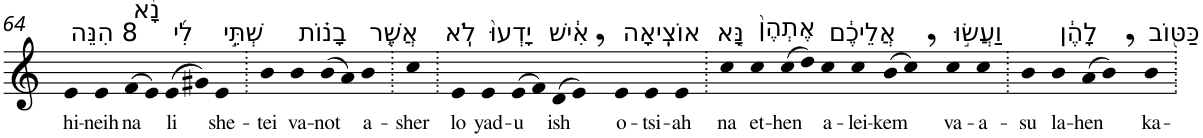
**kern	**text
*part1	*part1
*staff1	*staff1
*I"Piano	*
*I'Pno	*
!!LO:PB:g=z
*clefG2	*
*k[]	*
=64	=64
!LO:TX:a:t=8 הִנֵּה	!
!	!LO:LY:b
4e	hi-
!	!LO:LY:b
4e	-neih
!LO:TX:a:t=נָ֨א	!
!	!LO:LY:b
(>8f	na
8e)	.
!LO:TX:a:t=לִ֜י	!
!	!LO:LY:b
(>8e	li
8g#X)	.
!LO:TX:a:t=שְׁתֵּ֣י	!
!	!LO:LY:b
4e	she-
=65.	=65.
!	!LO:LY:b
4b	-tei
!LO:TX:a:t=בָנ֗וֹת	!
!	!LO:LY:b
4b	va-
!	!LO:LY:b
(>8b	-not
8a)	.
!LO:TX:a:t=אֲשֶׁ֤ר	!
!	!LO:LY:b
4b	a-
=66.	=66.
!	!LO:LY:b
4cc	-sher
=67.	=67.
!LO:TX:a:t=לֹֽא	!
!	!LO:LY:b
4e	lo
!LO:TX:a:t=יָדְעוּ֙	!
!	!LO:LY:b
4e	yad-
!	!LO:LY:b
(>8e	-u
8f)	.
!LO:TX:a:t=אִ֔ישׁ	!
!	!LO:LY:b
(>8d	ish
8e,)	.
!LO:TX:a:t=אוֹצִֽיאָה	!
!	!LO:LY:b
4e	o-
!	!LO:LY:b
4e	-tsi-
!	!LO:LY:b
4e	-ah
=68.	=68.
!LO:TX:a:t=נָּ֤א	!
!	!LO:LY:b
4cc	na
!LO:TX:a:t=אֶתְהֶן֙	!
!	!LO:LY:b
4cc	et-
!	!LO:LY:b
(>8cc	-hen
8dd)	.
!LO:TX:a:t=אֲלֵיכֶ֔ם	!
!	!LO:LY:b
4cc	a-
!	!LO:LY:b
4cc	-lei-
!	!LO:LY:b
(>8b	-kem
8cc,)	.
!LO:TX:a:t=וַעֲשׂ֣וּ	!
!	!LO:LY:b
4cc	va-
!	!LO:LY:b
4cc	-a-
=69.	=69.
!	!LO:LY:b
4b	-su
!LO:TX:a:t=לָהֶ֔ן	!
!	!LO:LY:b
4b	la-
!	!LO:LY:b
(>8a	-hen
8b,)	.
!LO:TX:a:t=כַּטּ֖וֹב	!
!	!LO:LY:b
4b	ka-
=.	=.
*-	*-
